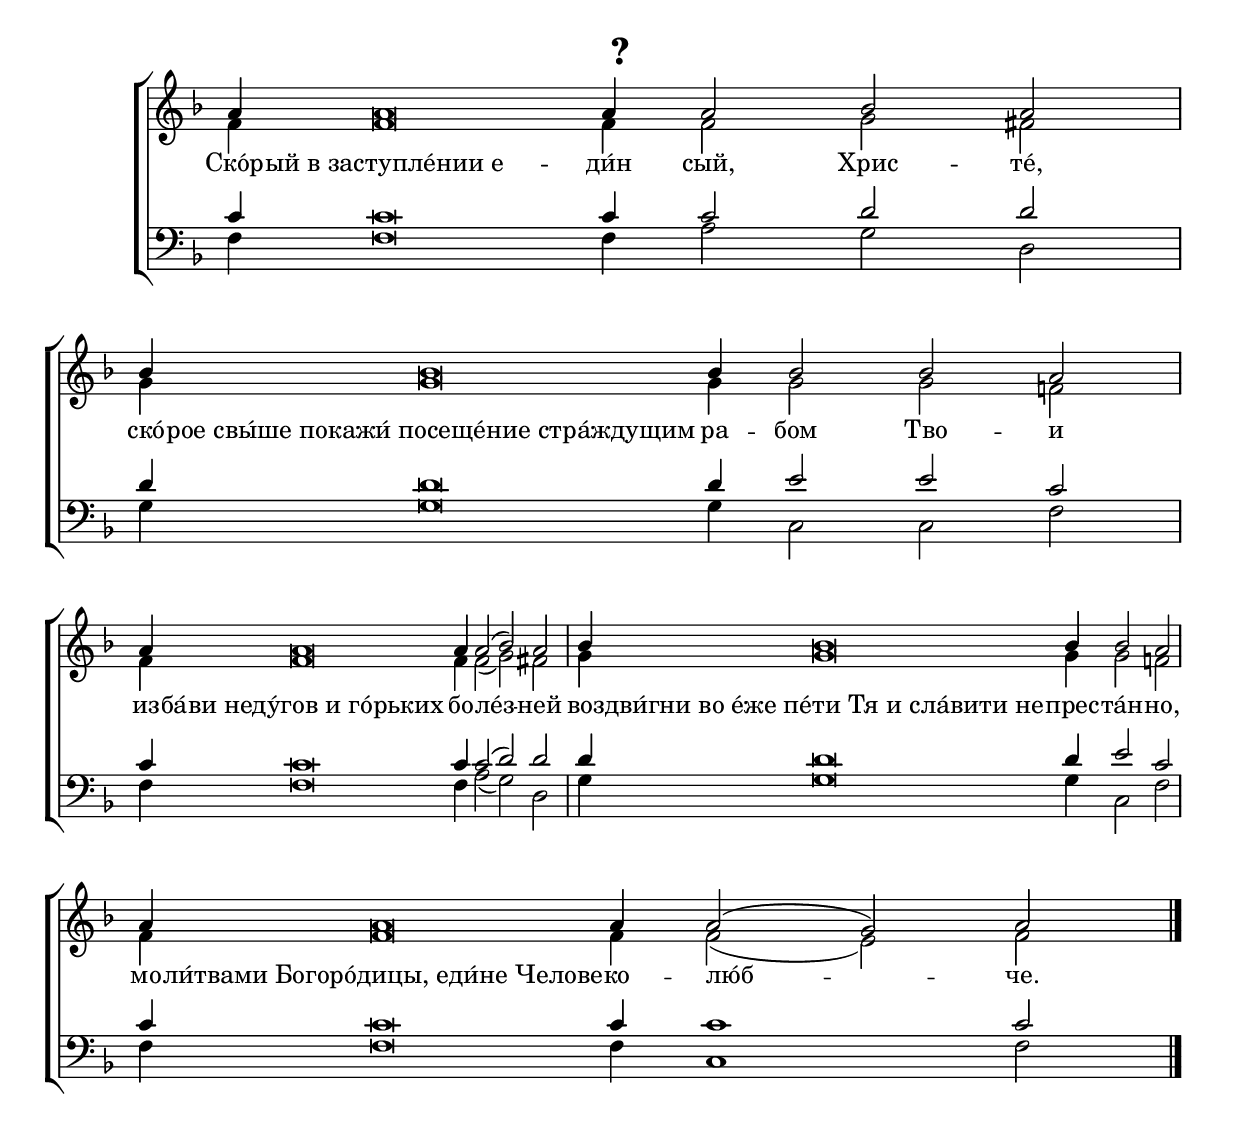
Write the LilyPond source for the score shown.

  \include "global_include.ly"

  \header {
    title = "?"
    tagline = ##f
  }

  sopranoVoice = \relative c' {
    a'4 a\breve a4 a2 bf a  \bar "|"
    bf4 bf\breve bf4 bf2 bf a \bar "|"
    a4 a\breve a4 a2( bf) a \bar "|"
    bf4 bf\breve bf4 bf2 a \bar "|"
    a4 a\breve a4 a2( g) a2 \bar "|."
  }

  altoVoice = \relative c' {
    f4 f\breve f4 f2 g fs  \bar "|"
    g4 g\breve g4 g2 g f \bar "|"
    f4 f\breve f4 f2( g) fs  \bar "|"
    g4 g\breve g4 g2 f \bar "|"
    f4 f\breve f4 f2( e) f2 \bar "|."
  }

  tenorVoice = \relative c' {
    c4 c\breve c4 c2 d d  \bar "|"
    d4 d\breve d4 e2 e c \bar "|"
    c4 c\breve c4 c2( d) d  \bar "|"
    d4 d\breve d4 e2 c \bar "|"
    c4 c\breve c4 c1 c2 \bar "|."
  }

  bassVoice = \relative c {
    f4 f\breve f4 a2 g d  \bar "|"
    g4 g\breve g4 c,2 c f \bar "|"
    f4 f\breve f4 a2( g) d  \bar "|"
    g4 g\breve g4 c,2 f \bar "|"
    f4 f\breve f4 c1 f2 \bar "|."
  }

  words = \lyricmode {
    Ско́р -- "ый в заступле́нии е" -- ди́н сый, Хрис -- те́,
    ско́ -- "рое свы́ше покажи́ посеще́ние стра́ждущим" ра -- бом Тво -- и

    из -- "ба́ви неду́гов и го́рьких" бо -- ле́з -- ней
    воз -- "дви́гни во е́же пе́ти Тя и сла́вити не" -- прес -- та́н -- но,

    мо -- "ли́твами Богоро́дицы, еди́не Челове" -- ко -- лю́б -- че.
  }

  \include "global_score.ly"
